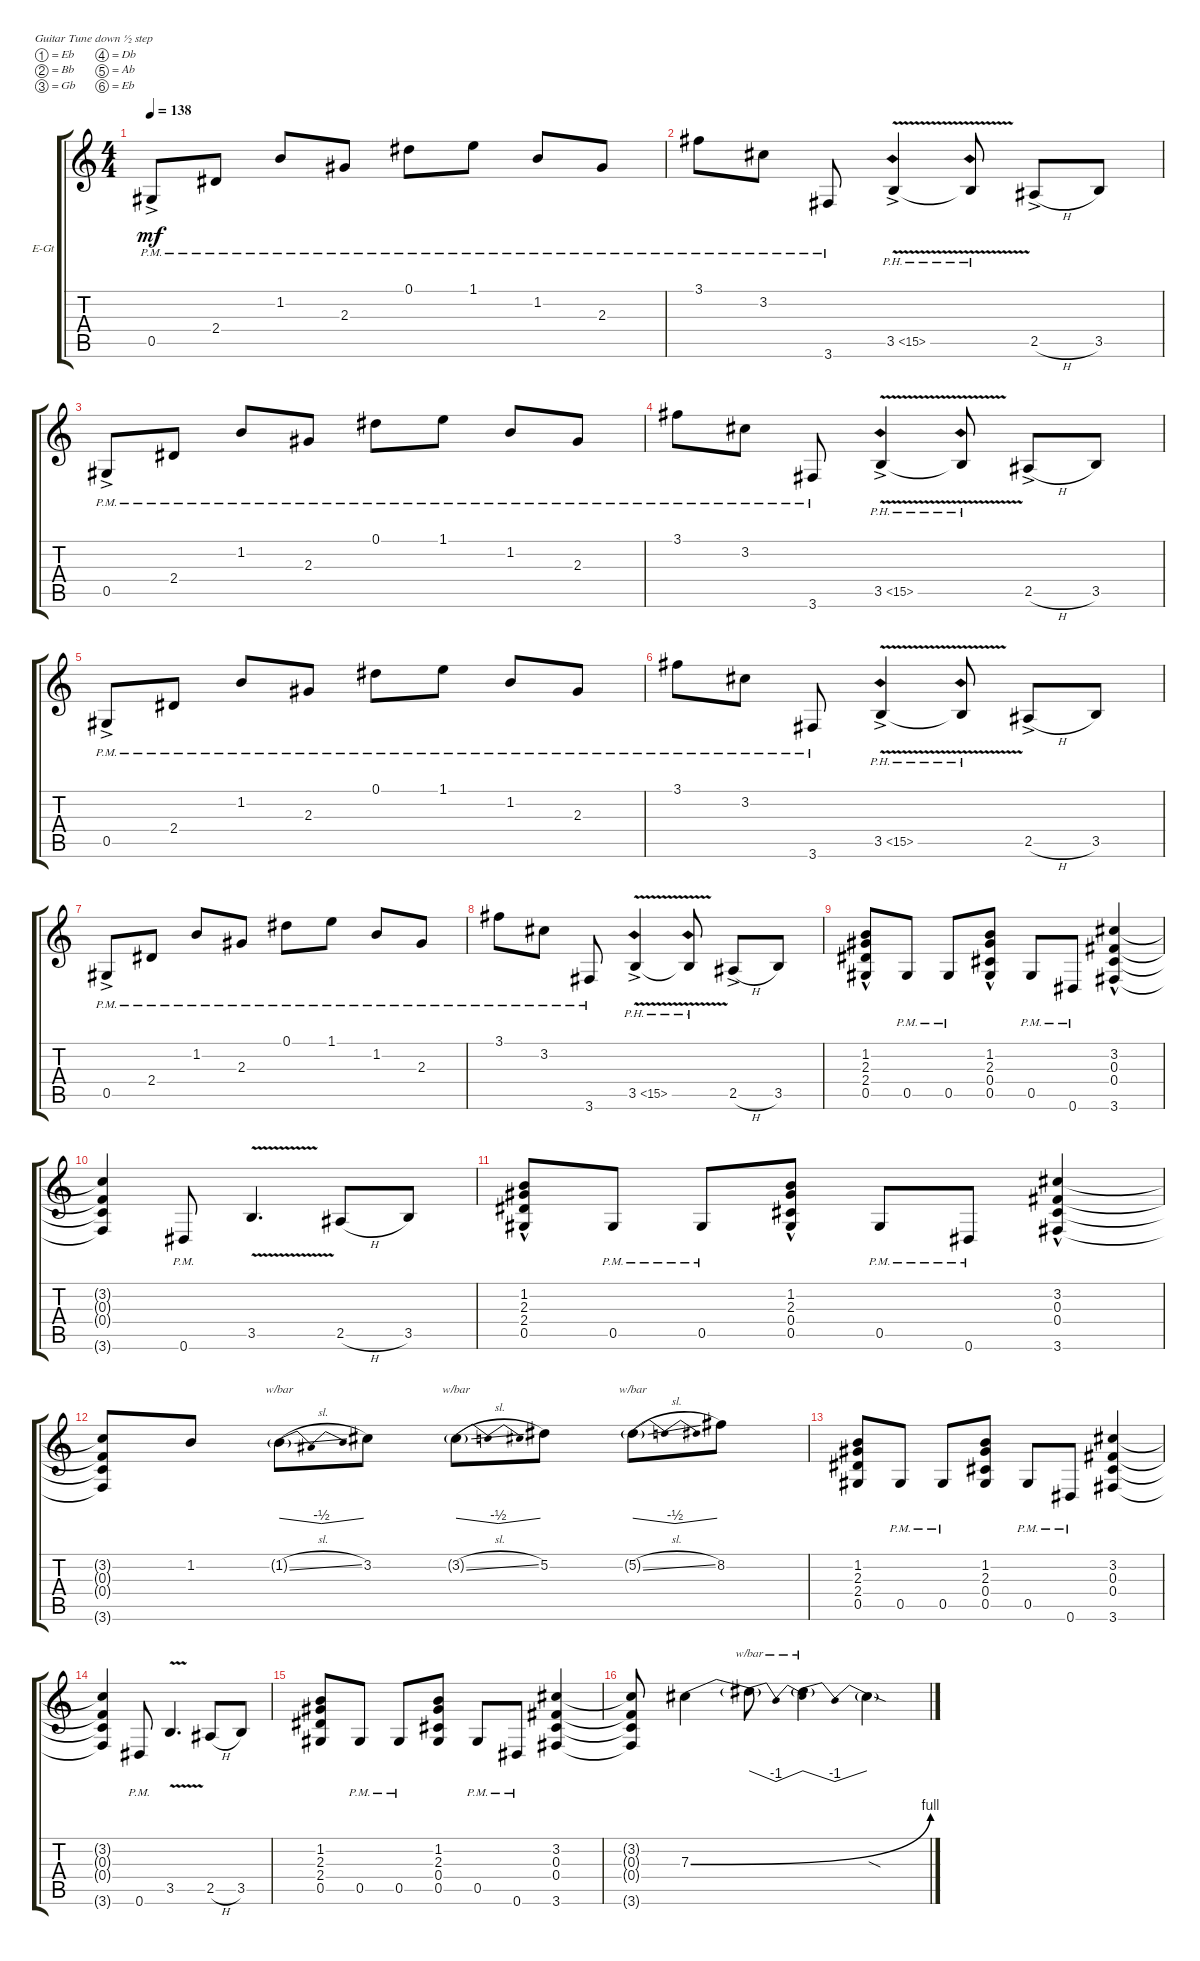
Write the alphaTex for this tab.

\bracketExtendMode groupsimilarinstruments
\firstSystemTrackNameOrientation horizontal
\otherSystemsTrackNameOrientation horizontal
\track ("Eddie Van Halen" "E-Gt") {instrument distortionguitar}
\staff {score tabs}
\tuning (Eb4 Bb3 Gb3 Db3 Ab2 Eb2)
\ts (4 4)
\tempo 138
\clef g2
\ks c
0.5{ac pm}.8{dy mf instrument distortionguitar} 2.4{pm}.8 1.2{pm}.8 2.3{pm}.8 0.1{pm}.8 1.1{pm}.8 1.2{pm}.8 2.3{pm}.8 |
3.1{pm}.8 3.2{pm}.8 3.6{pm}.8 3.5{ph 12 v ac}.4 3.5{ph 12 t}.8 2.5{h ac}.8 3.5.8 |
0.5{ac pm}.8 2.4{pm}.8 1.2{pm}.8 2.3{pm}.8 0.1{pm}.8 1.1{pm}.8 1.2{pm}.8 2.3{pm}.8 |
3.1{pm}.8 3.2{pm}.8 3.6{pm}.8 3.5{ph 12 v ac}.4 3.5{ph 12 t}.8 2.5{h ac}.8 3.5.8 |
0.5{ac pm}.8 2.4{pm}.8 1.2{pm}.8 2.3{pm}.8 0.1{pm}.8 1.1{pm}.8 1.2{pm}.8 2.3{pm}.8 |
3.1{pm}.8 3.2{pm}.8 3.6{pm}.8 3.5{ph 12 v ac}.4 3.5{ph 12 t}.8 2.5{h ac}.8 3.5.8 |
0.5{ac pm}.8 2.4{pm}.8 1.2{pm}.8 2.3{pm}.8 0.1{pm}.8 1.1{pm}.8 1.2{pm}.8 2.3{pm}.8 |
3.1{pm}.8 3.2{pm}.8 3.6{pm}.8 3.5{ph 12 v ac}.4 3.5{ph 12 t}.8 2.5{h ac}.8 3.5.8 |
(1.2{hac} 2.3{hac} 2.4{hac} 0.5{hac}).8 0.5{pm}.8 0.5{pm}.8 (0.5{hac} 0.4{hac} 2.3{hac} 1.2{hac}).8 0.5{pm}.8 0.6{pm}.8 (3.6{hac} 0.4{hac} 0.3{hac} 3.2{hac}).4 |
(3.6{t} 0.4{t} 0.3{t} 3.2{t}).4 0.6{pm}.8 3.5{v}.4{d} 2.5{h}.8 3.5.8 |
(0.5{hac} 2.4{hac} 2.3{hac} 1.2{hac}).8 0.5{pm}.8 0.5{pm}.8 (0.5{hac} 0.4{hac} 2.3{hac} 1.2{hac}).8 0.5{pm}.8 0.6{pm}.8 (3.6{hac} 0.4{hac} 0.3{hac} 3.2{hac}).4 |
(3.6{t} 0.4{t} 0.3{t} 3.2{t}).8 1.2.8 1.2{sl g}.8{tbe (dip default 0 0 15 -2 30 0)} 3.2.8 3.2{sl g}.8{tbe (dip default 0 0 15 -2 30 0)} 5.2.8 5.2{sl g}.8{tbe (dip default 0 0 15 -2 30 0)} 8.2.8 |
(0.5 2.4 2.3 1.2).8 0.5{pm}.8 0.5{pm}.8 (0.5 0.4 2.3 1.2).8 0.5{pm}.8 0.6{pm}.8 (3.6 0.4 0.3 3.2).4 |
(3.6{t} 0.4{t} 0.3{t} 3.2{t}).4 0.6{pm}.8 3.5{v}.4{d} 2.5{h}.8 3.5.8 |
(0.5 2.4 2.3 1.2).8 0.5{pm}.8 0.5{pm}.8 (0.5 0.4 2.3 1.2).8 0.5{pm}.8 0.6{pm}.8 (3.6 0.4 0.3 3.2).4 |
(3.6{t} 0.4{t} 0.3{t} 3.2{t}).8 7.3{be (bend 0 0 15 4)}.4 7.3{t}.8{tbe (dip default 0 0 15 -4 30 0)} 7.3{t}.4{tbe (dip default 0 0 15 -4 30 0)} 7.3{sod t}.4
